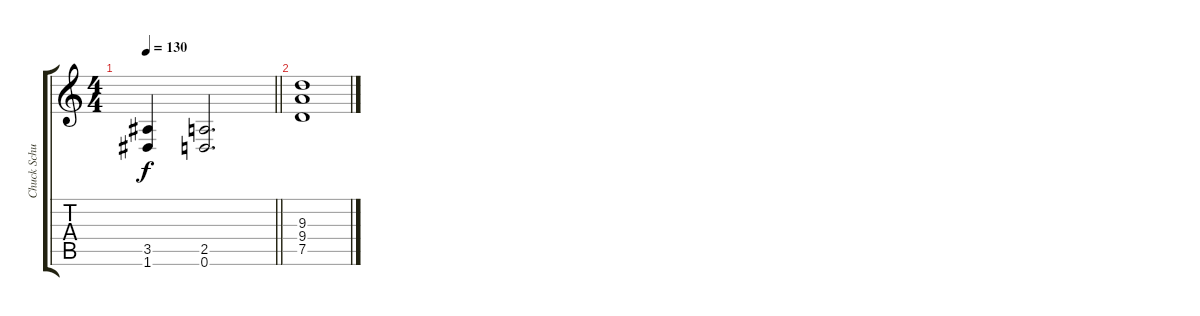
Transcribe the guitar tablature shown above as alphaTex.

\track ("Chuck Schuldiner" "Chuck Schu") {instrument distortionguitar}
\staff {score tabs}
\tuning (D4 A3 F3 C3 G2 D2) {hide}
\ts (4 4)
\tempo 130
\clef g2
\barLineRight lightlight
\ks c
(3.5 1.6).4{dy f} (2.5 0.6).2{d} |
(9.3 9.4 7.5).1
